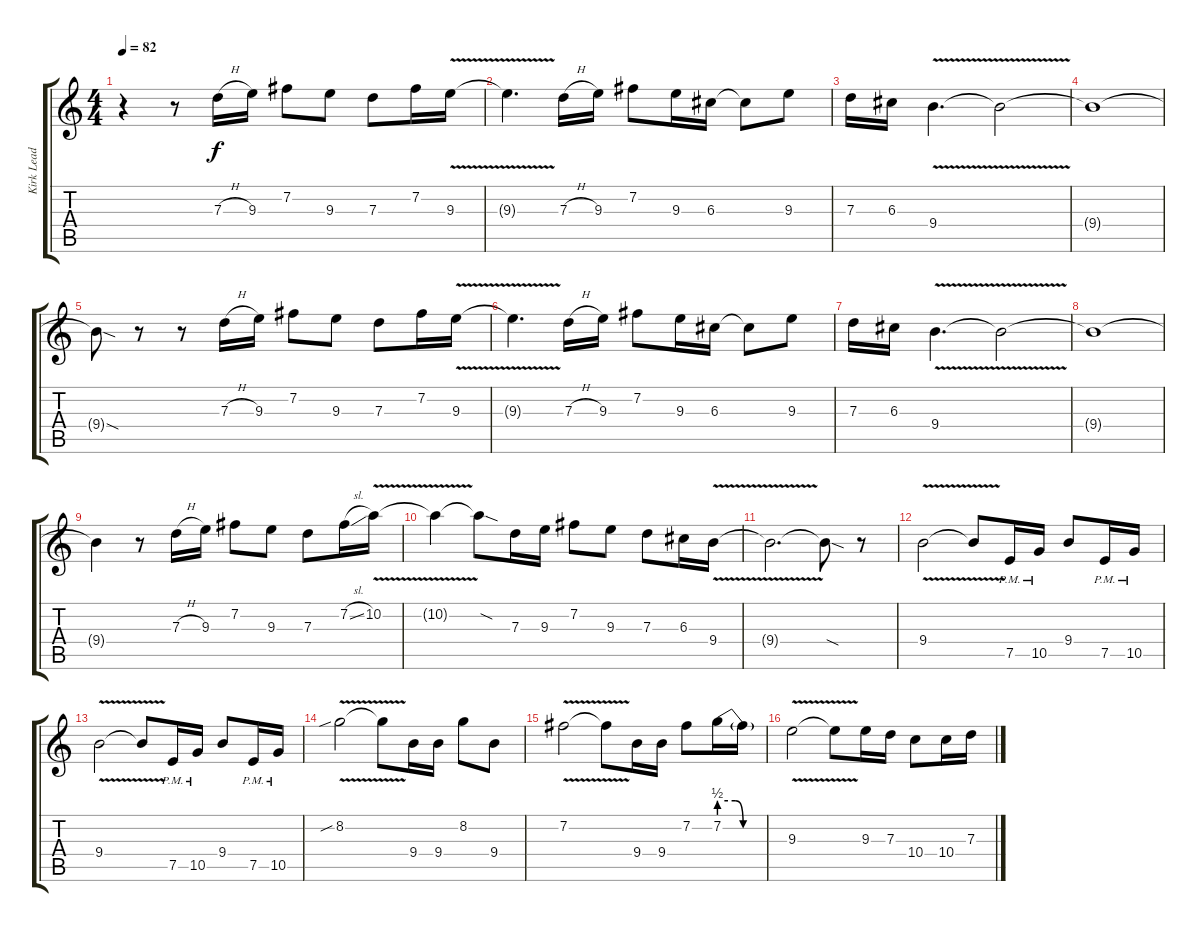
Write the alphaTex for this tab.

\track ("Kirk Lead" "Kirk Lead") {instrument distortionguitar}
\staff {score tabs}
\tuning (E4 B3 G3 D3 A2 E2) {hide}
\ts (4 4)
\tempo 82
\clef g2
\ks c
r.4{dy f instrument distortionguitar} r.8 7.3{h}.16 9.3.16 7.2.8 9.3.8 7.3.8 7.2.16 9.3{v}.16 |
9.3{t}.4{d} 7.3{h}.16 9.3.16 7.2.8 9.3.16 6.3.16 6.3{t}.8 9.3.8 |
7.3.16 6.3.16 9.4{v}.4{d} 9.4{t}.2 |
9.4{t}.1 |
9.4{sod t}.8 r.8 r.8 7.3{h}.16 9.3.16 7.2.8 9.3.8 7.3.8 7.2.16 9.3{v}.16 |
9.3{t}.4{d} 7.3{h}.16 9.3.16 7.2.8 9.3.16 6.3.16 6.3{t}.8 9.3.8 |
7.3.16 6.3.16 9.4{v}.4{d} 9.4{t}.2 |
9.4{t}.1 |
9.4{t}.4 r.8 7.3{h}.16 9.3.16 7.2.8 9.3.8 7.3.8 7.2{sl}.16 10.2{v}.16 |
10.2{t}.4 10.2{sod t}.8 7.3.16 9.3.16 7.2.8 9.3.8 7.3.8 6.3.16 9.4{v}.16 |
9.4{t}.2{d} 9.4{sod t}.8 r.8 |
9.4{v}.2 9.4{t}.8 7.5{pm}.16 10.5{pm}.16 9.4.8 7.5{pm}.16 10.5{pm}.16 |
9.4{v}.2 9.4{t}.8 7.5{pm}.16 10.5{pm}.16 9.4.8 7.5{pm}.16 10.5{pm}.16 |
8.2{v sib}.2{balance 13} 8.2{t}.8 9.4.16 9.4.16 8.2.8 9.4.8 |
7.2{v}.2 7.2{t}.8 9.4.16 9.4.16 7.2.8 7.2{be (custom 0 2 20 2 30 0 60 0)}.16 7.2{t}.16 |
9.3{v}.2 9.3{t}.8 9.3.16 7.3.16 10.4.8 10.4.16 7.3.16
